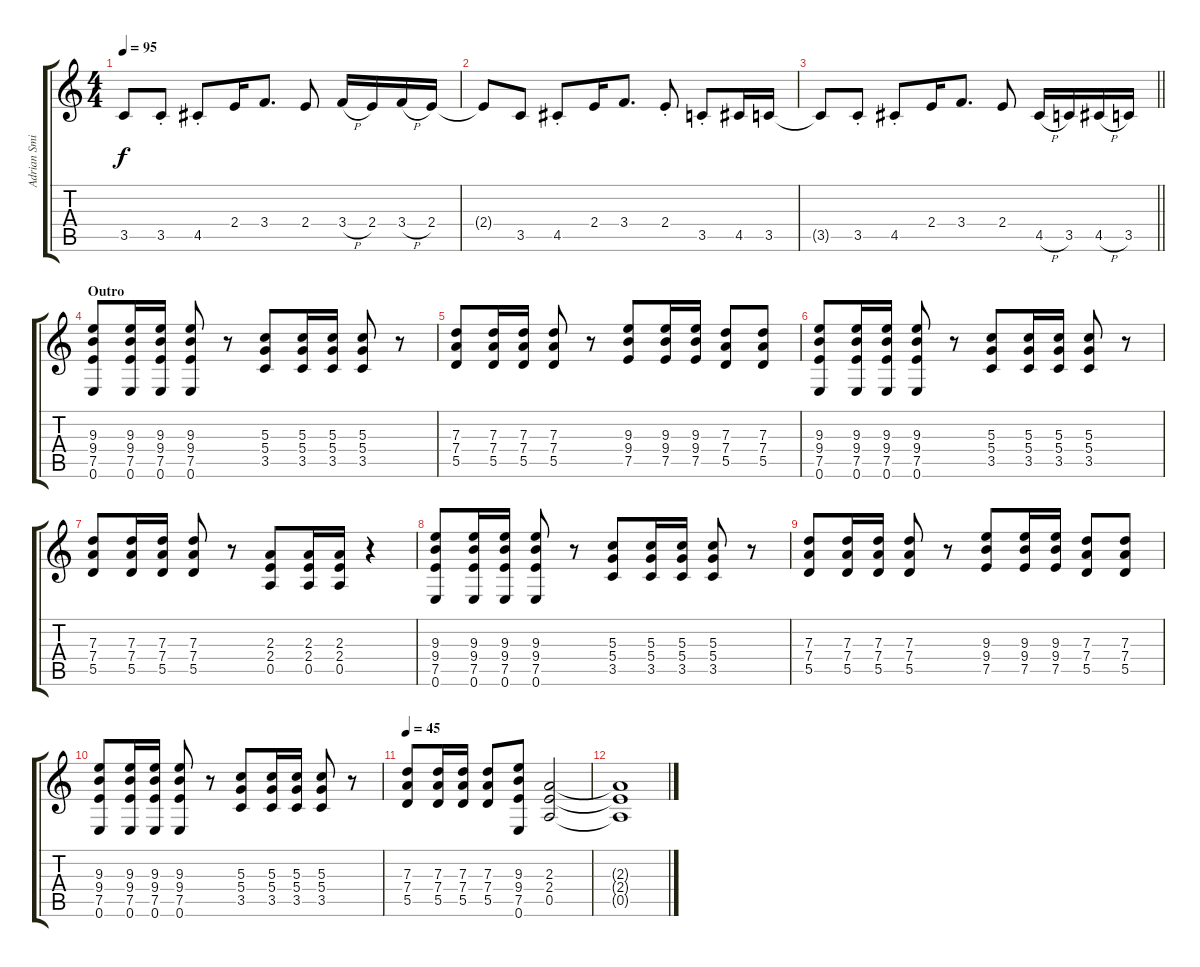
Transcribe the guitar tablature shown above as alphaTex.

\track ("Adrian Smith" "Adrian Smi") {instrument overdrivenguitar}
\staff {score tabs}
\tuning (E4 B3 G3 D3 A2 E2) {hide}
\ts (4 4)
\tempo 95
\clef g2
\ks c
3.5{t}.8{dy f} 3.5{st}.8 4.5{st}.8 2.4.16 3.4.8{d} 2.4.8 3.4{h}.16 2.4.16 3.4{h}.16 2.4.16 |
2.4{t}.8 3.5.8 4.5{st}.8 2.4.16 3.4.8{d} 2.4{st}.8 3.5{st}.8 4.5.16 3.5.16 |
\barLineRight lightlight
3.5{t}.8 3.5{st}.8 4.5{st}.8 2.4.16 3.4.8{d} 2.4.8 4.5{h}.16 3.5.16 4.5{h}.16 3.5.16 |
\section ("" "Outro")
(9.3 9.4 7.5 0.6).8 (9.3 9.4 7.5 0.6).16 (9.3 9.4 7.5 0.6).16 (9.3 9.4 7.5 0.6).8 r.8 (5.3 5.4 3.5).8 (5.3 5.4 3.5).16 (5.3 5.4 3.5).16 (5.3 5.4 3.5).8 r.8 |
(7.3 7.4 5.5).8 (7.3 7.4 5.5).16 (7.3 7.4 5.5).16 (7.3 7.4 5.5).8 r.8 (9.3 9.4 7.5).8 (9.3 9.4 7.5).16 (9.3 9.4 7.5).16 (7.3 7.4 5.5).8 (7.3 7.4 5.5).8 |
(9.3 9.4 7.5 0.6).8 (9.3 9.4 7.5 0.6).16 (9.3 9.4 7.5 0.6).16 (9.3 9.4 7.5 0.6).8 r.8 (5.3 5.4 3.5).8 (5.3 5.4 3.5).16 (5.3 5.4 3.5).16 (5.3 5.4 3.5).8 r.8 |
(7.3 7.4 5.5).8 (7.3 7.4 5.5).16 (7.3 7.4 5.5).16 (7.3 7.4 5.5).8 r.8 (2.3 2.4 0.5).8 (2.3 2.4 0.5).16 (2.3 2.4 0.5).16 r.4 |
(9.3 9.4 7.5 0.6).8 (9.3 9.4 7.5 0.6).16 (9.3 9.4 7.5 0.6).16 (9.3 9.4 7.5 0.6).8 r.8 (5.3 5.4 3.5).8 (5.3 5.4 3.5).16 (5.3 5.4 3.5).16 (5.3 5.4 3.5).8 r.8 |
(7.3 7.4 5.5).8 (7.3 7.4 5.5).16 (7.3 7.4 5.5).16 (7.3 7.4 5.5).8 r.8 (9.3 9.4 7.5).8 (9.3 9.4 7.5).16 (9.3 9.4 7.5).16 (7.3 7.4 5.5).8 (7.3 7.4 5.5).8 |
(9.3 9.4 7.5 0.6).8 (9.3 9.4 7.5 0.6).16 (9.3 9.4 7.5 0.6).16 (9.3 9.4 7.5 0.6).8 r.8 (5.3 5.4 3.5).8 (5.3 5.4 3.5).16 (5.3 5.4 3.5).16 (5.3 5.4 3.5).8 r.8 |
\tempo 45
(7.3 7.4 5.5).8 (7.3 7.4 5.5).16 (7.3 7.4 5.5).16 (7.3 7.4 5.5).8 (9.3 9.4 7.5 0.6).8 (2.3 2.4 0.5).2 |
(2.3{t} 2.4{t} 0.5{t}).1
